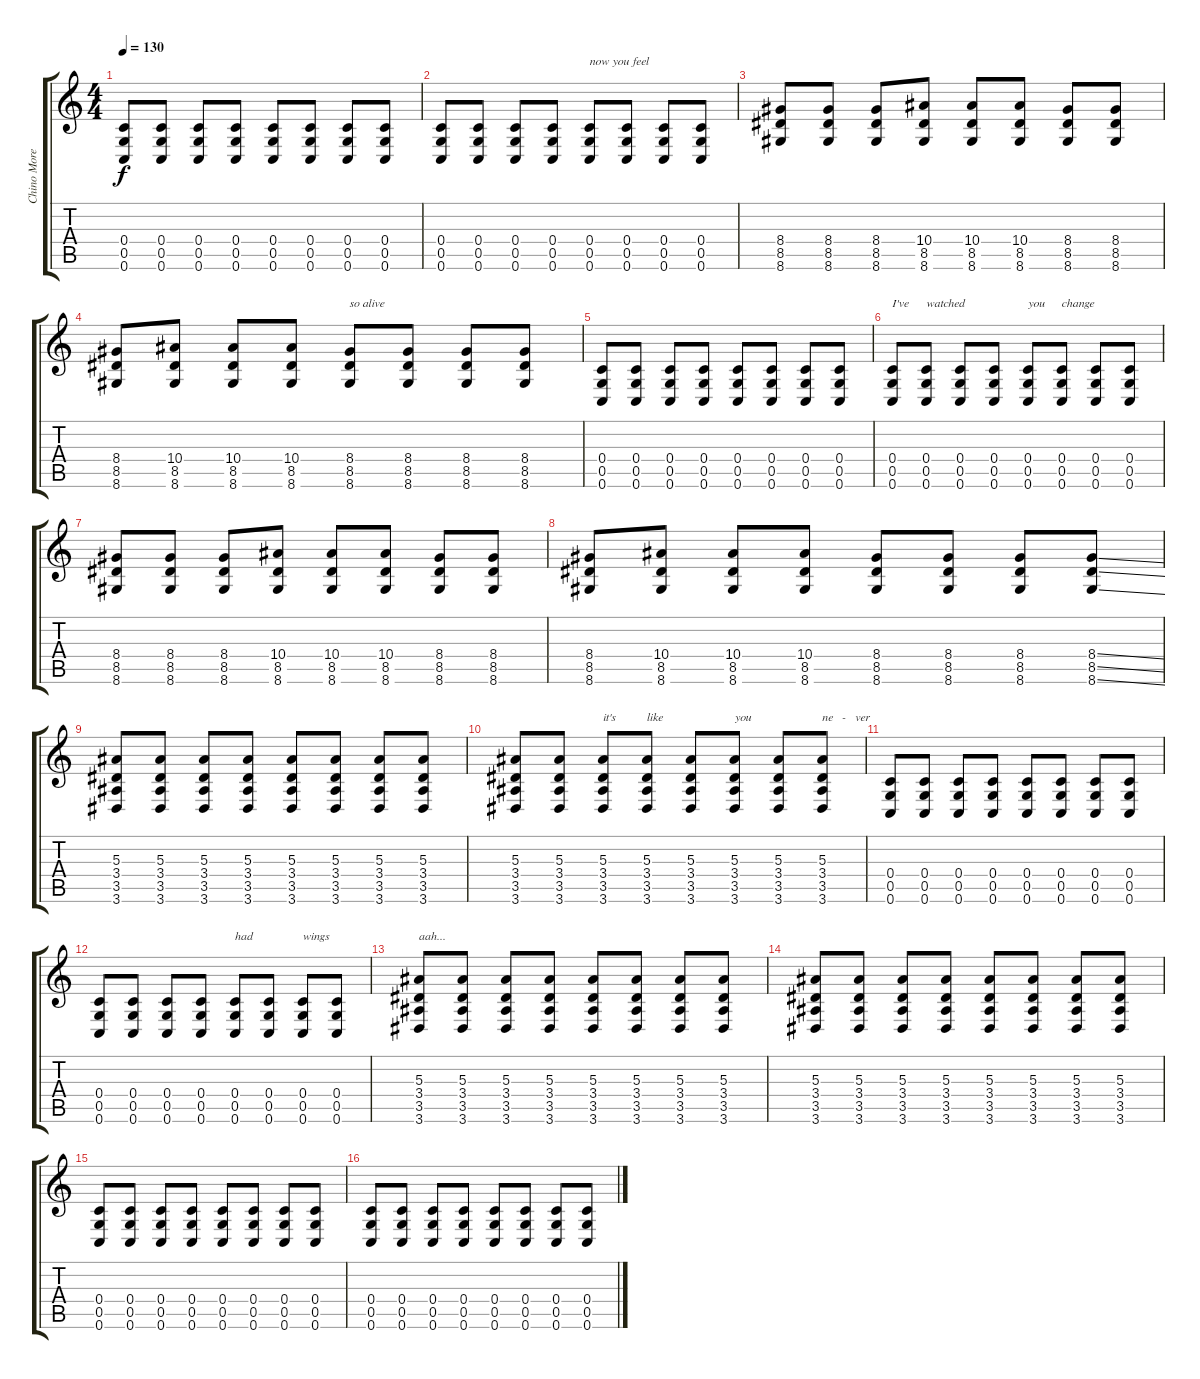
\track ("Chino Moreno" "Chino More") {instrument distortionguitar}
\staff {score tabs}
\tuning (D4 A3 F3 C3 G2 C2) {hide}
\ts (4 4)
\tempo 130
\clef g2
\ks c
(0.4 0.5 0.6).8{dy f} (0.4 0.5 0.6).8 (0.4 0.5 0.6).8 (0.4 0.5 0.6).8 (0.4 0.5 0.6).8 (0.4 0.5 0.6).8 (0.4 0.5 0.6).8 (0.4 0.5 0.6).8 |
(0.4 0.5 0.6).8 (0.4 0.5 0.6).8 (0.4 0.5 0.6).8 (0.4 0.5 0.6).8 (0.4 0.5 0.6).8{txt "now you feel"} (0.4 0.5 0.6).8 (0.4 0.5 0.6).8 (0.4 0.5 0.6).8 |
(8.4 8.5 8.6).8 (8.4 8.5 8.6).8 (8.4 8.5 8.6).8 (10.4 8.5 8.6).8 (10.4 8.5 8.6).8 (10.4 8.5 8.6).8 (8.4 8.5 8.6).8 (8.4 8.5 8.6).8 |
(8.4 8.5 8.6).8 (10.4 8.5 8.6).8 (10.4 8.5 8.6).8 (10.4 8.5 8.6).8 (8.4 8.5 8.6).8{txt "so alive"} (8.4 8.5 8.6).8 (8.4 8.5 8.6).8 (8.4 8.5 8.6).8 |
(0.4 0.5 0.6).8 (0.4 0.5 0.6).8 (0.4 0.5 0.6).8 (0.4 0.5 0.6).8 (0.4 0.5 0.6).8 (0.4 0.5 0.6).8 (0.4 0.5 0.6).8 (0.4 0.5 0.6).8 |
(0.4 0.5 0.6).8{txt "I've"} (0.4 0.5 0.6).8{txt "watched"} (0.4 0.5 0.6).8 (0.4 0.5 0.6).8 (0.4 0.5 0.6).8{txt "you"} (0.4 0.5 0.6).8{txt "change"} (0.4 0.5 0.6).8 (0.4 0.5 0.6).8 |
(8.4 8.5 8.6).8 (8.4 8.5 8.6).8 (8.4 8.5 8.6).8 (10.4 8.5 8.6).8 (10.4 8.5 8.6).8 (10.4 8.5 8.6).8 (8.4 8.5 8.6).8 (8.4 8.5 8.6).8 |
(8.4 8.5 8.6).8 (10.4 8.5 8.6).8 (10.4 8.5 8.6).8 (10.4 8.5 8.6).8 (8.4 8.5 8.6).8 (8.4 8.5 8.6).8 (8.4 8.5 8.6).8 (8.4{ss} 8.5{ss} 8.6{ss}).8 |
(5.3 3.4 3.5 3.6).8 (5.3 3.4 3.5 3.6).8 (5.3 3.4 3.5 3.6).8 (5.3 3.4 3.5 3.6).8 (5.3 3.4 3.5 3.6).8 (5.3 3.4 3.5 3.6).8 (5.3 3.4 3.5 3.6).8 (5.3 3.4 3.5 3.6).8 |
(5.3 3.4 3.5 3.6).8 (5.3 3.4 3.5 3.6).8 (5.3 3.4 3.5 3.6).8{txt "it's"} (5.3 3.4 3.5 3.6).8{txt "like"} (5.3 3.4 3.5 3.6).8 (5.3 3.4 3.5 3.6).8{txt "you"} (5.3 3.4 3.5 3.6).8 (5.3 3.4 3.5 3.6).8{txt "ne   -   ver"} |
(0.4 0.5 0.6).8 (0.4 0.5 0.6).8 (0.4 0.5 0.6).8 (0.4 0.5 0.6).8 (0.4 0.5 0.6).8 (0.4 0.5 0.6).8 (0.4 0.5 0.6).8 (0.4 0.5 0.6).8 |
(0.4 0.5 0.6).8 (0.4 0.5 0.6).8 (0.4 0.5 0.6).8 (0.4 0.5 0.6).8 (0.4 0.5 0.6).8{txt "had"} (0.4 0.5 0.6).8 (0.4 0.5 0.6).8{txt "wings"} (0.4 0.5 0.6).8 |
(5.3 3.4 3.5 3.6).8{txt "aah..."} (5.3 3.4 3.5 3.6).8 (5.3 3.4 3.5 3.6).8 (5.3 3.4 3.5 3.6).8 (5.3 3.4 3.5 3.6).8 (5.3 3.4 3.5 3.6).8 (5.3 3.4 3.5 3.6).8 (5.3 3.4 3.5 3.6).8 |
(5.3 3.4 3.5 3.6).8 (5.3 3.4 3.5 3.6).8 (5.3 3.4 3.5 3.6).8 (5.3 3.4 3.5 3.6).8 (5.3 3.4 3.5 3.6).8 (5.3 3.4 3.5 3.6).8 (5.3 3.4 3.5 3.6).8 (5.3 3.4 3.5 3.6).8 |
(0.4 0.5 0.6).8 (0.4 0.5 0.6).8 (0.4 0.5 0.6).8 (0.4 0.5 0.6).8 (0.4 0.5 0.6).8 (0.4 0.5 0.6).8 (0.4 0.5 0.6).8 (0.4 0.5 0.6).8 |
(0.4 0.5 0.6).8 (0.4 0.5 0.6).8 (0.4 0.5 0.6).8 (0.4 0.5 0.6).8 (0.4 0.5 0.6).8 (0.4 0.5 0.6).8 (0.4 0.5 0.6).8 (0.4 0.5 0.6).8
